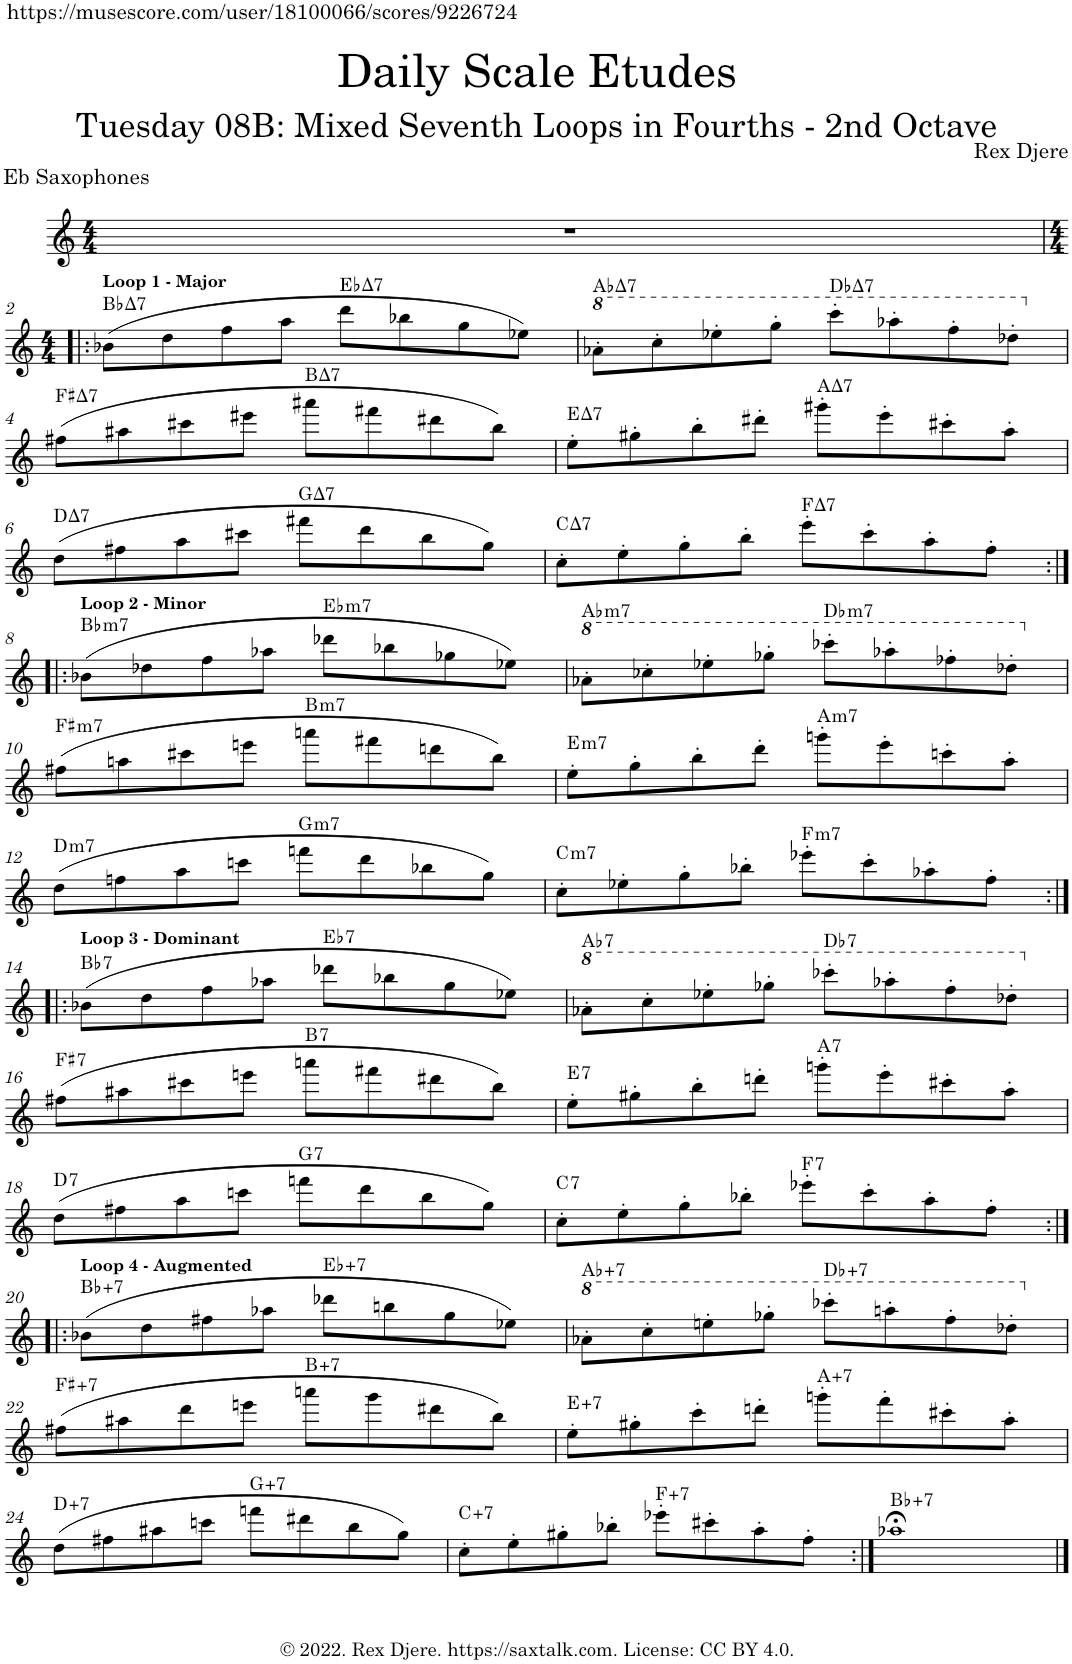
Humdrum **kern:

**kern	**harte
*part1	*part1
*staff1	*
*I"Alto Saxophone	*
*I'A. Sax.	*
*clefG2	*
*Trd5c9	*
*k[]	*
*M4/4	*
=1	=1
1r	.
!!LO:LB:g=z
=2!|:	=2!|:
*M4/4	*
!LO:TX:a:B:t=Loop 1 - Major	!LO:H:kt=7
(8b-X\L	Bb:maj7
8dd\	.
8ff\	.
8aa\J	.
!	!LO:H:kt=7
8ddd\L	Eb:maj7
8bb-X\	.
8gg\	.
8ee-X\J)	.
=3	=3
*8va	*
!	!LO:H:kt=7
8aa-X'\L	Ab:maj7
8ccc'\	.
8eee-X'\	.
8ggg'\J	.
!	!LO:H:kt=7
8cccc'\L	Db:maj7
8aaa-X'\	.
8fff'\	.
8ddd-X'\J	.
!!LO:LB:g=z
=4	=4
*X8va	*
!	!LO:H:kt=7
(8ff#X\L	F#:maj7
8aa#X\	.
8ccc#X\	.
8eee#X\J	.
!	!LO:H:kt=7
8aaa#X\L	B:maj7
8fff#X\	.
8ddd#X\	.
8bb\J)	.
=5	=5
!	!LO:H:kt=7
8ee'\L	E:maj7
8gg#X'\	.
8bb'\	.
8ddd#X'\J	.
!	!LO:H:kt=7
8ggg#X'\L	A:maj7
8eee'\	.
8ccc#X'\	.
8aa'\J	.
!!LO:LB:g=z
=6	=6
!	!LO:H:kt=7
(8dd\L	D:maj7
8ff#X\	.
8aa\	.
8ccc#X\J	.
!	!LO:H:kt=7
8fff#X\L	G:maj7
8ddd\	.
8bb\	.
8gg\J)	.
=7	=7
!	!LO:H:kt=7
8cc'\L	C:maj7
8ee'\	.
8gg'\	.
8bb'\J	.
!	!LO:H:kt=7
8eee'\L	F:maj7
8ccc'\	.
8aa'\	.
8ff'\J	.
!!LO:LB:g=z
=8:|!|:	=8:|!|:
!LO:TX:a:B:t=Loop 2 - Minor	!LO:H:kt=m7
(8b-X\L	Bb:min7
8dd-X\	.
8ff\	.
8aa-X\J	.
!	!LO:H:kt=m7
8ddd-X\L	Eb:min7
8bb-X\	.
8gg-X\	.
8ee-X\J)	.
=9	=9
*8va	*
!	!LO:H:kt=m7
8aa-X'\L	Ab:min7
8ccc-X'\	.
8eee-X'\	.
8ggg-X'\J	.
!	!LO:H:kt=m7
8cccc-X'\L	Db:min7
8aaa-X'\	.
8fff-X'\	.
8ddd-X'\J	.
!!LO:LB:g=z
=10	=10
*X8va	*
!	!LO:H:kt=m7
(8ff#X\L	F#:min7
8aan\	.
8ccc#X\	.
8eeen\J	.
!	!LO:H:kt=m7
8aaan\L	B:min7
8fff#X\	.
8dddn\	.
8bb\J)	.
=11	=11
!	!LO:H:kt=m7
8ee'\L	E:min7
8gg'\	.
8bb'\	.
8ddd'\J	.
!	!LO:H:kt=m7
8gggn'\L	A:min7
8eee'\	.
8cccn'\	.
8aa'\J	.
!!LO:LB:g=z
=12	=12
!	!LO:H:kt=m7
(8dd\L	D:min7
8ffn\	.
8aa\	.
8cccn\J	.
!	!LO:H:kt=m7
8fffn\L	G:min7
8ddd\	.
8bb-X\	.
8gg\J)	.
=13	=13
!	!LO:H:kt=m7
8cc'\L	C:min7
8ee-X'\	.
8gg'\	.
8bb-X'\J	.
!	!LO:H:kt=m7
8eee-X'\L	F:min7
8ccc'\	.
8aa-X'\	.
8ff'\J	.
!!LO:LB:g=z
=14:|!|:	=14:|!|:
!LO:TX:a:B:t=Loop 3 - Dominant	!LO:H:kt=7
(8b-X\L	Bb:7
8dd\	.
8ff\	.
8aa-X\J	.
!	!LO:H:kt=7
8ddd-X\L	Eb:7
8bb-X\	.
8gg\	.
8ee-X\J)	.
=15	=15
*8va	*
!	!LO:H:kt=7
8aa-X'\L	Ab:7
8ccc'\	.
8eee-X'\	.
8ggg-X'\J	.
!	!LO:H:kt=7
8cccc-X'\L	Db:7
8aaa-X'\	.
8fff'\	.
8ddd-X'\J	.
!!LO:LB:g=z
=16	=16
*X8va	*
!	!LO:H:kt=7
(8ff#X\L	F#:7
8aa#X\	.
8ccc#X\	.
8eeen\J	.
!	!LO:H:kt=7
8aaan\L	B:7
8fff#X\	.
8ddd#X\	.
8bb\J)	.
=17	=17
!	!LO:H:kt=7
8ee'\L	E:7
8gg#X'\	.
8bb'\	.
8dddn'\J	.
!	!LO:H:kt=7
8gggn'\L	A:7
8eee'\	.
8ccc#X'\	.
8aa'\J	.
!!LO:LB:g=z
=18	=18
!	!LO:H:kt=7
(8dd\L	D:7
8ff#X\	.
8aa\	.
8cccn\J	.
!	!LO:H:kt=7
8fffn\L	G:7
8ddd\	.
8bb\	.
8gg\J)	.
=19	=19
!	!LO:H:kt=7
8cc'\L	C:7
8ee'\	.
8gg'\	.
8bb-X'\J	.
!	!LO:H:kt=7
8eee-X'\L	F:7
8ccc'\	.
8aa'\	.
8ff'\J	.
!!LO:LB:g=z
=20:|!|:	=20:|!|:
!LO:TX:a:B:t=Loop 4 - Augmented	!LO:H:kt=7
(8b-X\L	Bb:aug(b7)
8dd\	.
8ff#X\	.
8aa-X\J	.
!	!LO:H:kt=7
8ddd-X\L	Eb:aug(b7)
8bbn\	.
8gg\	.
8ee-X\J)	.
=21	=21
*8va	*
!	!LO:H:kt=7
8aa-X'\L	Ab:aug(b7)
8ccc'\	.
8eeen'\	.
8ggg-X'\J	.
!	!LO:H:kt=7
8cccc-X'\L	Db:aug(b7)
8aaan'\	.
8fff'\	.
8ddd-X'\J	.
!!LO:LB:g=z
=22	=22
*X8va	*
!	!LO:H:kt=7
(8ff#X\L	F#:aug(b7)
8aa#X\	.
8ddd\	.
8eeen\J	.
!	!LO:H:kt=7
8aaan\L	B:aug(b7)
8ggg\	.
8ddd#X\	.
8bb\J)	.
=23	=23
!	!LO:H:kt=7
8ee'\L	E:aug(b7)
8gg#X'\	.
8ccc'\	.
8dddn'\J	.
!	!LO:H:kt=7
8gggn'\L	A:aug(b7)
8fff'\	.
8ccc#X'\	.
8aa'\J	.
!!LO:LB:g=z
=24	=24
!	!LO:H:kt=7
(8dd\L	D:aug(b7)
8ff#X\	.
8aa#X\	.
8cccn\J	.
!	!LO:H:kt=7
8fffn\L	G:aug(b7)
8ddd#X\	.
8bb\	.
8gg\J)	.
=25	=25
!	!LO:H:kt=7
8cc'\L	C:aug(b7)
8ee'\	.
8gg#X'\	.
8bb-X'\J	.
!	!LO:H:kt=7
8eee-X'\L	F:aug(b7)
8ccc#X'\	.
8aa'\	.
8ff'\J	.
=26:|!	=26:|!
!	!LO:H:kt=7
1aa-X;<	Bb:aug(b7)
==	==
*-	*-
